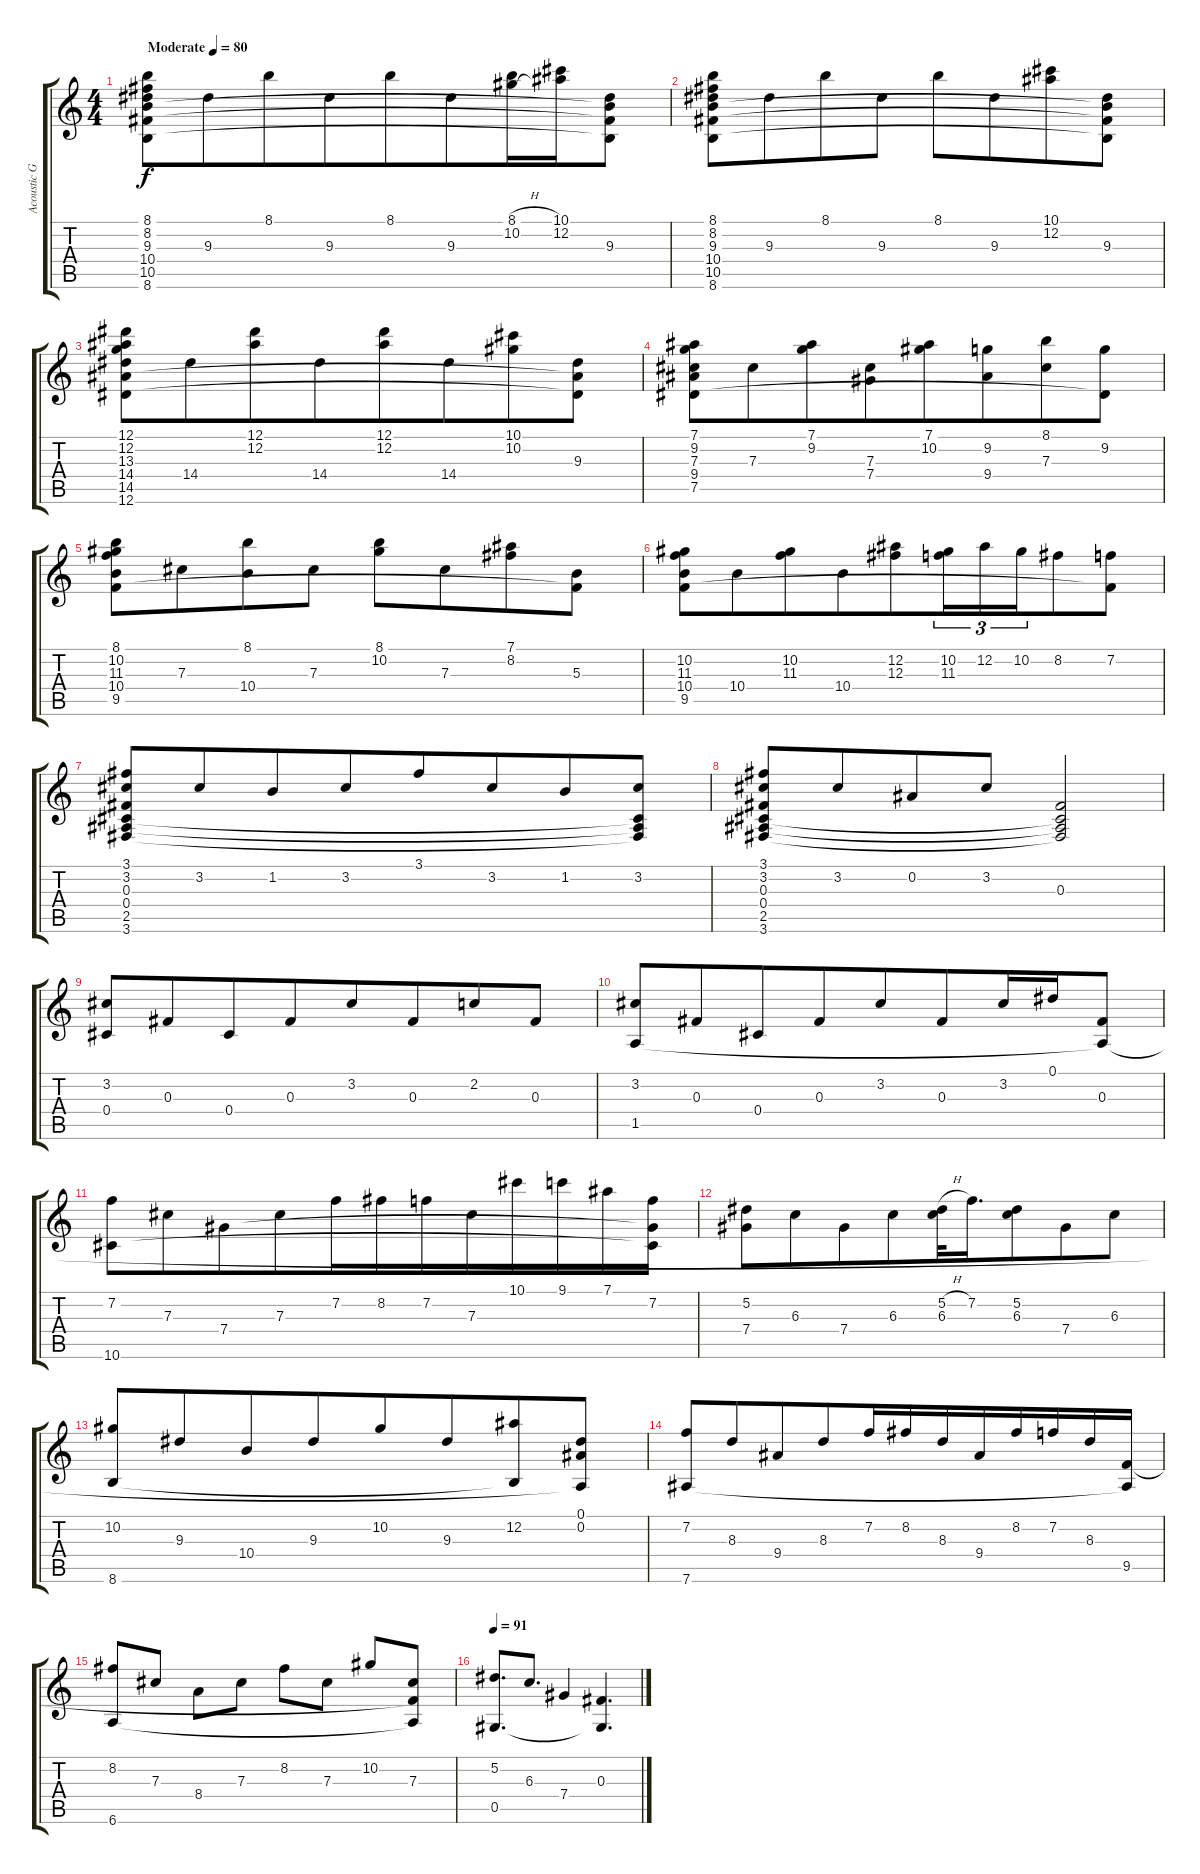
\track ("Acoustic Guitar" "Acoustic G") {instrument acousticguitarsteel}
\staff {score tabs}
\tuning (Eb4 Bb3 Gb3 Db3 Ab2 Eb2) {hide}
\ts (4 4)
\tempo (80 "Moderate")
\clef g2
\ks c
(8.1 8.2 9.3 10.4 10.5 8.6).8{dy f instrument acousticguitarsteel beam merge} 9.3.8{beam merge} 8.1.8{beam merge} 9.3.8{beam merge} 8.1.8{beam merge} 9.3.8{beam merge} (8.1{h} 10.2{h}).16{beam merge} (10.1 12.2).16{beam merge} (9.3 10.4{t} 10.5{t} 8.6{t}).8 |
(8.1 8.2 9.3 10.4 10.5 8.6).8{beam merge} 9.3.8{beam merge} 8.1.8{beam merge} 9.3.8 8.1.8{beam merge} 9.3.8{beam merge} (10.1 12.2).8{beam merge} (9.3 10.4{t} 10.5{t} 8.6{t}).8 |
(12.1 12.2 13.3 14.4 14.5 12.6).8{beam merge} 14.4.8{beam merge} (12.1 12.2).8{beam merge} 14.4.8{beam merge} (12.1 12.2).8{beam merge} 14.4.8{beam merge} (10.1 10.2).8 (9.3 14.5{t} 12.6{t}).8 |
(7.1 9.2 7.3 9.4 7.5).8{beam merge} 7.3.8{beam merge} (7.1 9.2).8{beam merge} (7.3 7.4).8{beam merge} (7.1 10.2).8{beam merge} (9.2 9.4).8{beam merge} (8.1 7.3).8{beam merge} (9.2 7.5{t}).8 |
(8.1 10.2 11.3 10.4 9.5).8{beam merge} 7.3.8{beam merge} (8.1 10.4).8{beam merge} 7.3.8 (8.1 10.2).8{beam merge} 7.3.8{beam merge} (7.1 8.2).8{beam merge} (5.3 9.5{t}).8 |
(10.2 11.3 10.4 9.5).8 10.4.8{beam merge} (10.2 11.3).8{beam merge} 10.4.8{beam merge} (12.2 12.3).8{beam merge} (10.2 11.3).16{tu (3 2) beam merge} 12.2.16{tu (3 2)} 10.2.16{tu (3 2) beam merge} 8.2.8{beam merge} (7.2 9.5{t}).8 |
(3.1 3.2 0.3 0.4 2.5 3.6).8{beam merge} 3.2.8{beam merge} 1.2.8{beam merge} 3.2.8{beam merge} 3.1.8{beam merge} 3.2.8{beam merge} 1.2.8{beam merge} (3.2 0.4{t} 2.5{t} 3.6{t}).8 |
(3.1 3.2 0.3 0.4 2.5 3.6).8{beam merge} 3.2.8{beam merge} 0.2.8 3.2.8{beam merge} (0.3 0.4{t} 2.5{t} 3.6{t}).2 |
(3.2 0.4).8{beam merge} 0.3.8{beam merge} 0.4.8{beam merge} 0.3.8{beam merge} 3.2.8{beam merge} 0.3.8{beam merge} 2.2.8{beam merge} 0.3.8 |
(3.2 1.5).8{beam merge} 0.3.8{beam merge} 0.4.8{beam merge} 0.3.8{beam merge} 3.2.8{beam merge} 0.3.8{beam merge} 3.2.16 0.1.16{beam merge} (0.3 1.5{t}).8 |
(7.2 10.6).8{beam merge} 7.3.8{beam merge} 7.4.8{beam merge} 7.3.8{beam merge} 7.2.16{beam merge} 8.2.16{beam merge} 7.2.16{beam merge} 7.3.16{beam merge} 10.1.16 9.1.16{beam merge} 7.1.16{beam merge} (7.2 7.4{t} 10.6{t}).16 |
(5.2 7.4).8{beam merge} 6.3.8{beam merge} 7.4.8{beam merge} 6.3.8{beam merge} (5.2{h} 6.3).32{beam merge} 7.2.16{d beam merge} (5.2 6.3).8{beam merge} 7.4.8{beam merge} 6.3.8 |
(10.2 8.6).8{beam merge} 9.3.8{beam merge} 10.4.8{beam merge} 9.3.8{beam merge} 10.2.8{beam merge} 9.3.8{beam merge} (12.2 8.6{t}).8{beam merge} (0.1 0.2 1.5{t}).8 |
(7.2 7.6).8 8.3.8{beam merge} 9.4.8{beam merge} 8.3.8{beam merge} 7.2.16{beam merge} 8.2.16{beam merge} 8.3.16{beam merge} 9.4.16{beam merge} 8.2.16 7.2.16{beam merge} 8.3.16 (9.5 7.6{t}).16 |
(8.2 6.6).8 7.3.8 8.4.8 7.3.8 8.2.8 7.3.8 10.2.8 (7.3 9.5{t} 6.6{t}).8 |
\tempo 91
(5.2 0.5).8{d} 6.3.8{d} 7.4.4 (0.3 0.5{t}).4{d}
